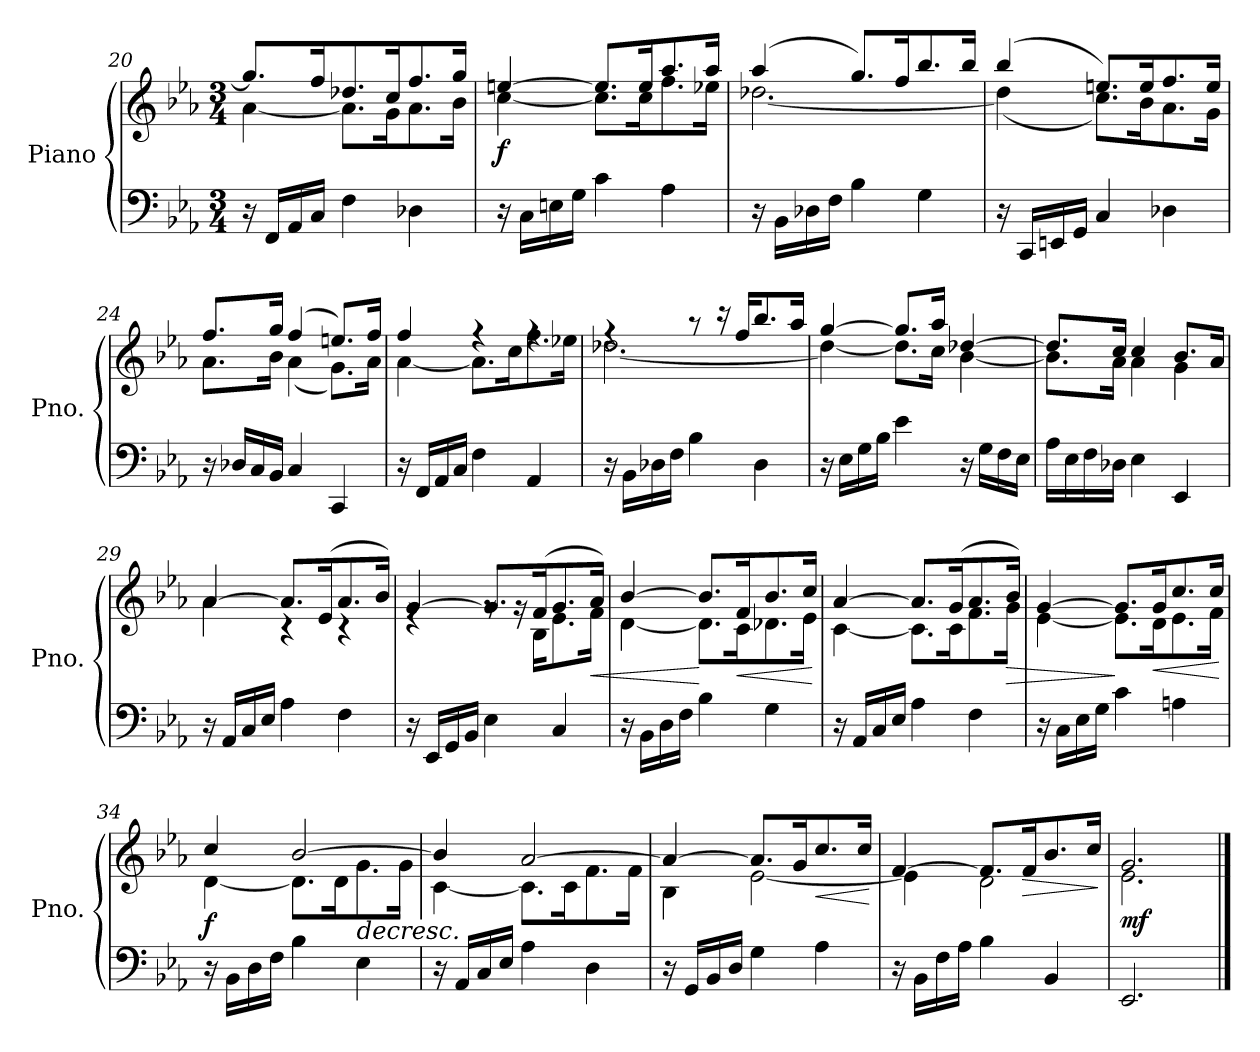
**kern	**kern	**dynam
*part1	*part1	*part1
*staff2	*staff1	*staff1/2
*I"Piano	*	*
*I'Pno.	*	*
*clefF4	*clefG2	*
*k[b-e-a-]	*k[b-e-a-]	*
*M3/4	*M3/4	*
=20	=20	=20
*	*^	*
16r	8.gg/L]	[4a-\	.
16FF/LL	.	.	.
16AA-/	.	.	.
16C/JJ	16ff/K	.	.
4F\	8.dd-X/	8.a-\L]	.
.	16cc/K	16g\K	.
4D-X\	8.ff/	8.a-\	.
.	16gg/Jk	16b-\Jk	.
=21	=21	=21	=21
!	!	!	!LO:DY:b
16r	[4een/	[4cc\	f
16C\LL	.	.	.
16En\	.	.	.
16G\JJ	.	.	.
4c\	8.ee/L]	8.cc\L]	.
.	16ee/K	16cc\K	.
4A-\	8.aa-/	8.ff\	.
.	16aa-/Jk	16ee-X\Jk	.
=22	=22	=22	=22
16r	(>4aa-/	[2.dd-X\	.
16BB-\LL	.	.	.
16D-X\	.	.	.
16F\JJ	.	.	.
4B-\	8.gg/L)	.	.
.	16ff/K	.	.
4G\	8.bb-/	.	.
.	16bb-/Jk	.	.
=23	=23	=23	=23
16r	(>4bb-/	(<4dd-\]	.
16CC/LL	.	.	.
16EEn/	.	.	.
16GG/JJ	.	.	.
4C/	8.een/L)	8.cc\L)	.
.	16ee/K	16b-\K	.
4D-X\	8.ff/	8.a-\	.
.	16ee/Jk	16g\Jk	.
=24	=24	=24	=24
16r	8.ff/L	8.a-\L	.
16D-X/LL	.	.	.
16C/	.	.	.
16BB-/JJ	16gg/Jk	16b-\Jk	.
4C/	(>4ff/	(<4a-\	.
4CC/	8.een/L)	8.g\L)	.
.	16ff/Jk	16a-\Jk	.
=25	=25	=25	=25
16r	4ff/	[4a-\	.
16FF/LL	.	.	.
16AA-/	.	.	.
16C/JJ	.	.	.
4F\	4rff	8.a-\L]	.
.	.	16cc\K	.
4AA-/	4rff	8.ff\	.
.	.	16ee-X\Jk	.
=26	=26	=26	=26
16r	4rff	[2.dd-X\	.
16BB-\LL	.	.	.
16D-X\	.	.	.
16F\JJ	.	.	.
4B-\	8r	.	.
.	16r	.	.
.	16ff/KL	.	.
4D-\	8.bb-/	.	.
.	16aa-/Jk	.	.
=27	=27	=27	=27
16r	[4gg/	4dd-\_	.
16E-\LL	.	.	.
16G\	.	.	.
16B-\JJ	.	.	.
4e-\	8.gg/L]	8.dd-\L]	.
.	16aa-/Jk	16cc\Jk	.
16r	[4dd-X/	[4b-\	.
16G\LL	.	.	.
16F\	.	.	.
16E-\JJ	.	.	.
=28	=28	=28	=28
16A-\LL	8.dd-/L]	8.b-\L]	.
16E-\	.	.	.
16F\	.	.	.
16D-X\JJ	16cc/Jk	16a-\Jk	.
4E-\	4cc/	4a-\	.
4EE-/	8.b-/L	4g\	.
.	16a-/Jk	.	.
=29	=29	=29	=29
16r	[4a-/	4a-\	.
16AA-/LL	.	.	.
16C/	.	.	.
16E-/JJ	.	.	.
4A-\	8.a-/L]	4rc	.
.	(<16e-/K	.	.
4F\	8.a-/	4rc	.
.	16b-/Jk)	.	.
=30	=30	=30	=30
16r	[4g/	4re	.
16EE-/LL	.	.	.
16GG/	.	.	.
16BB-/JJ	.	.	.
4E-\	8.g/L]	8rg	.
.	.	16rg	.
.	(>16f/K	16B-\KL	.
4C/	8.g/	8.e-\	.
!	!	!	!LO:HP:b
.	16a-/Jk)	16f\Jk	<
=31	=31	=31	=31
16r	[4b-/	[4d\	.
16BB-\LL	.	.	.
16D\	.	.	.
16F\JJ	.	.	.
4B-\	8.b-/L]	8.d\L]	[
!	!	!	!LO:HP:b
.	16f/K	16c\K	<
4G\	8.b-/	8.d-X\	.
.	16cc/Jk	16e-\Jk	.
*	*v	*v	*
.	.	[
=32	=32	=32
*	*^	*
16r	[4a-/	[4c\	.
16AA-/LL	.	.	.
16C/	.	.	.
16E-/JJ	.	.	.
4A-\	8.a-/L]	8.c\L]	.
.	(>16g/K	16c\K	.
4F\	8.a-/	8.f\	.
!	!	!	!LO:HP:b
.	16b-/Jk)	16g\Jk	>
=33	=33	=33	=33
16r	[4g/	[4e-\	.
16C\LL	.	.	.
16E-\	.	.	.
16G\JJ	.	.	.
4c\	8.g/L]	8.e-\L]	]
!	!	!	!LO:HP:b
.	16g/K	16d\K	<
4An\	8.cc/	8.e-\	.
.	16cc/Jk	16f\Jk	.
*	*v	*v	*
.	.	[
=34	=34	=34
*	*^	*
!	!	!	!LO:DY:b
16r	4cc/	[4d\	f
16BB-\LL	.	.	.
16D\	.	.	.
16F\JJ	.	.	.
4B-\	[2b-/	8.d\L]	.
.	.	16d\K	.
!	!	!LO:TX:b:i:t=decresc.	!
4E-\	.	8.g\	.
.	.	16g\Jk	.
=35	=35	=35	=35
16r	4b-/]	[4c\	.
16AA-/LL	.	.	.
16C/	.	.	.
16E-/JJ	.	.	.
4A-\	[2a-/	8.c\L]	.
.	.	16c\K	.
4D\	.	8.f\	.
.	.	16f\Jk	.
=36	=36	=36	=36
16r	4a-/_	4B-\	.
16GG/LL	.	.	.
16BB-/	.	.	.
16D/JJ	.	.	.
4G\	8.a-/L]	[2e-\	.
.	16g/K	.	.
!	!	!	!LO:HP:b
4A-\	8.cc/	.	<
.	16cc/Jk	.	.
*	*v	*v	*
.	.	[
=37	=37	=37
*	*^	*
16r	[4f/	4e-\]	.
16BB-\LL	.	.	.
16F\	.	.	.
16A-\JJ	.	.	.
4B-\	8.f/L]	2d\	.
!	!	!	!LO:HP:b
.	16f/K	.	>
4BB-/	8.b-/	.	.
.	16cc/Jk	.	.
*	*v	*v	*
.	.	]
=38	=38	=38
*	*^	*
!	!	!	!LO:DY:b
2.EE-/	2.g/	2.e-\	mf
*	*v	*v	*
==	==	==
*-	*-	*-
